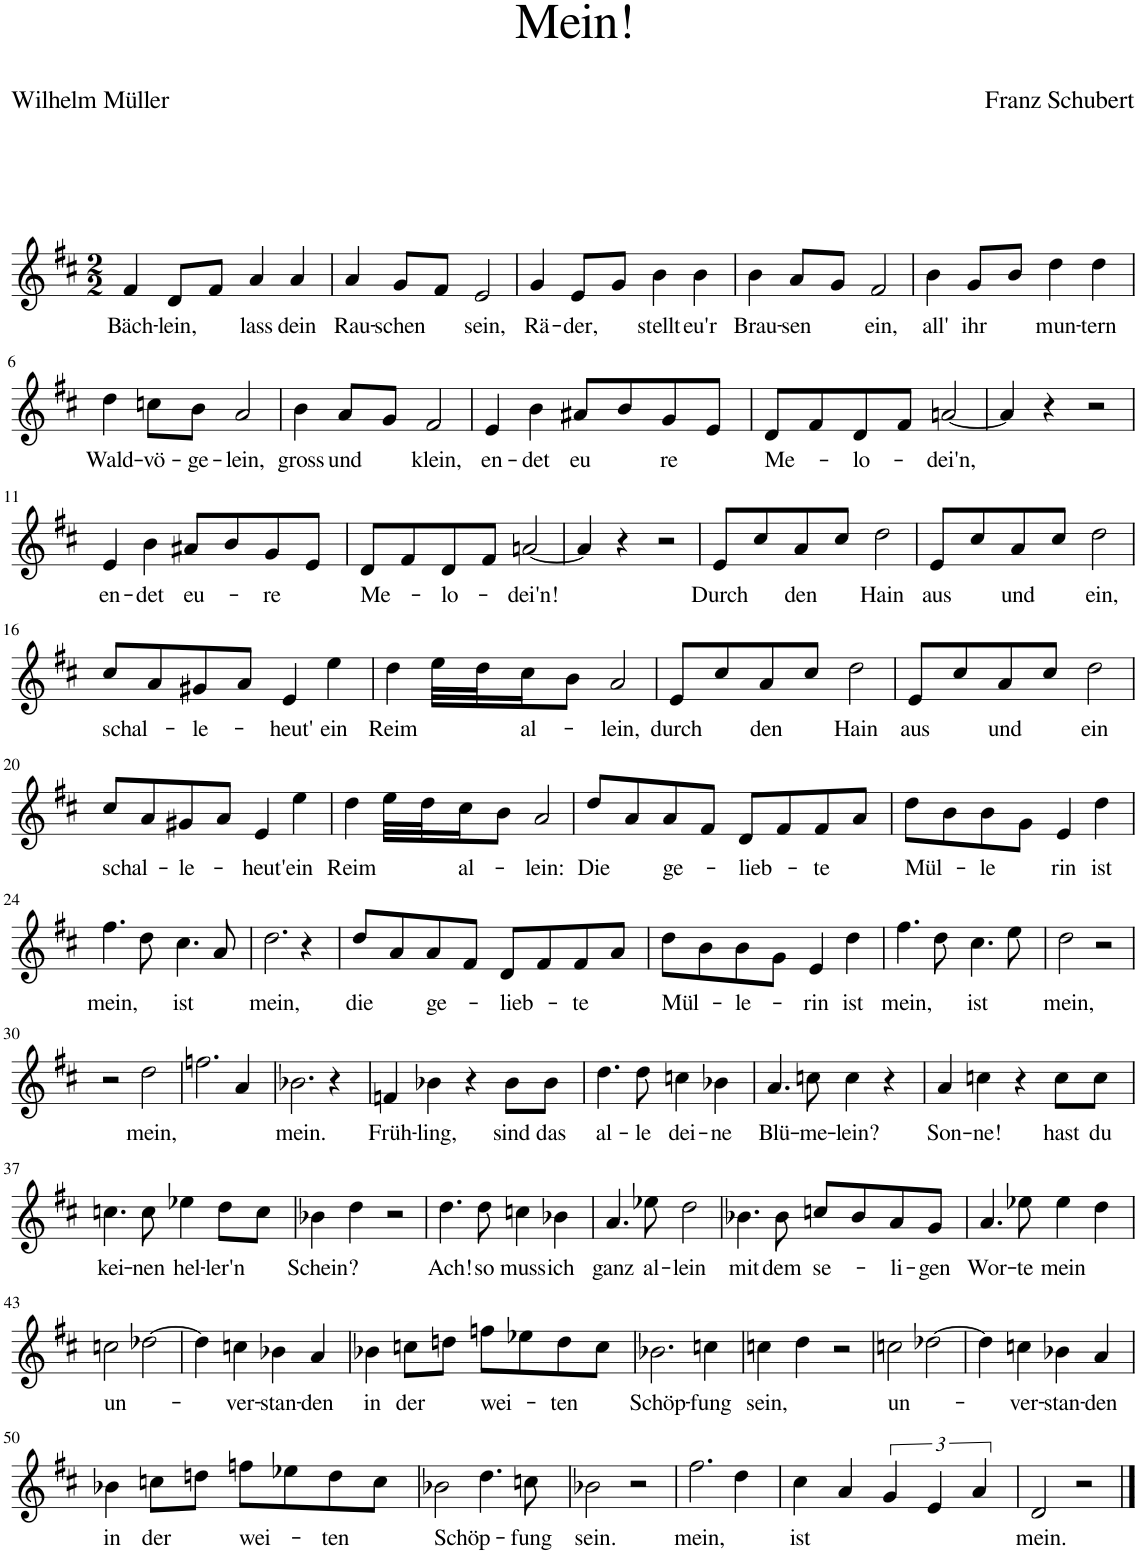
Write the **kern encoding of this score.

**kern	**text
*part1	*part1
*staff1	*staff1
*I"Piano	*
*I'Pno	*
*clefG2	*
*k[f#c#]	*
*M2/2	*
=1	=1
!	!LO:LY:b
4f#/	Bäch-
!	!LO:LY:b
8d/L	-lein,
8f#/J	.
!	!LO:LY:b
4a/	lass
!	!LO:LY:b
4a/	dein
=2	=2
!	!LO:LY:b
4a/	Rau-
!	!LO:LY:b
8g/L	-schen
8f#/J	.
!	!LO:LY:b
2e/	sein,
=3	=3
!	!LO:LY:b
4g/	Rä-
!	!LO:LY:b
8e/L	-der,
8g/J	.
!	!LO:LY:b
4b\	stellt
!	!LO:LY:b
4b\	eu'r
=4	=4
!	!LO:LY:b
4b\	Brau-
!	!LO:LY:b
8a/L	-sen
8g/J	.
!	!LO:LY:b
2f#/	ein,
=5	=5
!	!LO:LY:b
4b\	all'
!	!LO:LY:b
8g/L	ihr
8b/J	.
!	!LO:LY:b
4dd\	mun-
!	!LO:LY:b
4dd\	-tern
!!LO:LB:g=z
=6	=6
!	!LO:LY:b
4dd\	Wald-
!	!LO:LY:b
8ccn\L	-vö-
!	!LO:LY:b
8b\J	-ge-
!	!LO:LY:b
2a/	-lein,
=7	=7
!	!LO:LY:b
4b\	gross
!	!LO:LY:b
8a/L	und
8g/J	.
!	!LO:LY:b
2f#/	klein,
=8	=8
!	!LO:LY:b
4e/	en-
!	!LO:LY:b
4b\	-det
!	!LO:LY:b
8a#X/L	eu
8b/	.
!	!LO:LY:b
8g/	re
8e/J	.
=9	=9
!	!LO:LY:b
8d/L	Me-
8f#/	.
!	!LO:LY:b
8d/	-lo-
8f#/J	.
!	!LO:LY:b
[2an/	dei'n,
=10	=10
4a/]	.
4r	.
2r	.
!!LO:LB:g=z
=11	=11
!	!LO:LY:b
4e/	en-
!	!LO:LY:b
4b\	-det
!	!LO:LY:b
8a#X/L	eu-
8b/	.
!	!LO:LY:b
8g/	-re
8e/J	.
=12	=12
!	!LO:LY:b
8d/L	Me-
8f#/	.
!	!LO:LY:b
8d/	-lo-
8f#/J	.
!	!LO:LY:b
[2an/	-dei'n!
=13	=13
4a/]	.
4r	.
2r	.
=14	=14
!	!LO:LY:b
8e/L	Durch
8cc#/	.
!	!LO:LY:b
8a/	den
8cc#/J	.
!	!LO:LY:b
2dd\	Hain
=15	=15
!	!LO:LY:b
8e/L	aus
8cc#/	.
!	!LO:LY:b
8a/	und
8cc#/J	.
!	!LO:LY:b
2dd\	ein,
!!LO:LB:g=z
=16	=16
!	!LO:LY:b
8cc#/L	schal-
8a/	.
!	!LO:LY:b
8g#X/	-le-
8a/J	.
!	!LO:LY:b
4e/	-heut'
!	!LO:LY:b
4ee\	ein
=17	=17
!	!LO:LY:b
4dd\	Reim
32ee\LLL	.
32dd\J	.
!	!LO:LY:b
16cc#\J	al-
8b\J	.
!	!LO:LY:b
2a/	-lein,
=18	=18
!	!LO:LY:b
8e/L	durch
8cc#/	.
!	!LO:LY:b
8a/	den
8cc#/J	.
!	!LO:LY:b
2dd\	Hain
=19	=19
!	!LO:LY:b
8e/L	aus
8cc#/	.
!	!LO:LY:b
8a/	und
8cc#/J	.
!	!LO:LY:b
2dd\	ein
!!LO:LB:g=z
=20	=20
!	!LO:LY:b
8cc#/L	schal-
8a/	.
!	!LO:LY:b
8g#X/	-le-
8a/J	.
!	!LO:LY:b
4e/	-heut'
!	!LO:LY:b
4ee\	ein
=21	=21
!	!LO:LY:b
4dd\	Reim
32ee\LLL	.
32dd\J	.
!	!LO:LY:b
16cc#\J	al-
8b\J	.
!	!LO:LY:b
2a/	-lein:
=22	=22
!	!LO:LY:b
8dd/L	Die
8a/	.
!	!LO:LY:b
8a/	ge-
8f#/J	.
!	!LO:LY:b
8d/L	lieb-
8f#/	.
!	!LO:LY:b
8f#/	-te
8a/J	.
=23	=23
!	!LO:LY:b
8dd\L	Mül-
8b\	.
!	!LO:LY:b
8b\	-le
8g\J	.
!	!LO:LY:b
4e/	-rin
!	!LO:LY:b
4dd\	ist
!!LO:LB:g=z
=24	=24
!	!LO:LY:b
4.ff#\	mein,
8dd\	.
!	!LO:LY:b
4.cc#\	ist
8a/	.
=25	=25
!	!LO:LY:b
2.dd\	mein,
4r	.
=26	=26
!	!LO:LY:b
8dd/L	die
8a/	.
!	!LO:LY:b
8a/	ge-
8f#/J	.
!	!LO:LY:b
8d/L	-lieb-
8f#/	.
!	!LO:LY:b
8f#/	-te
8a/J	.
=27	=27
!	!LO:LY:b
8dd\L	Mül-
8b\	.
!	!LO:LY:b
8b\	-le-
8g\J	.
!	!LO:LY:b
4e/	-rin
!	!LO:LY:b
4dd\	ist
=28	=28
!	!LO:LY:b
4.ff#\	mein,
8dd\	.
!	!LO:LY:b
4.cc#\	ist
8ee\	.
=29	=29
!	!LO:LY:b
2dd\	mein,
2r	.
!!LO:LB:g=z
=30	=30
2r	.
!	!LO:LY:b
2dd\	mein,
=31	=31
2.ffn\	.
4a/	.
=32	=32
!	!LO:LY:b
2.b-X\	mein.
4r	.
=33	=33
!	!LO:LY:b
4fn/	Früh-
!	!LO:LY:b
4b-X\	-ling,
4r	.
!	!LO:LY:b
8b-\L	sind
!	!LO:LY:b
8b-\J	das
=34	=34
!	!LO:LY:b
4.dd\	al-
!	!LO:LY:b
8dd\	-le
!	!LO:LY:b
4ccn\	dei-
!	!LO:LY:b
4b-X\	-ne
=35	=35
!	!LO:LY:b
4.a/	Blü-
!	!LO:LY:b
8ccn\	-me-
!	!LO:LY:b
4cc\	-lein?
4r	.
=36	=36
!	!LO:LY:b
4a/	Son-
!	!LO:LY:b
4ccn\	-ne!
4r	.
!	!LO:LY:b
8cc\L	hast
!	!LO:LY:b
8cc\J	du
!!LO:LB:g=z
=37	=37
!	!LO:LY:b
4.ccn\	kei-
!	!LO:LY:b
8cc\	-nen
!	!LO:LY:b
4ee-X\	hel-
!	!LO:LY:b
8dd\L	-ler'n
8cc\J	.
=38	=38
!	!LO:LY:b
4b-X\	Schein?
4dd\	.
2r	.
=39	=39
!	!LO:LY:b
4.dd\	Ach!
!	!LO:LY:b
8dd\	so
!	!LO:LY:b
4ccn\	muss
!	!LO:LY:b
4b-X\	ich
=40	=40
!	!LO:LY:b
4.a/	ganz
!	!LO:LY:b
8ee-X\	al-
!	!LO:LY:b
2dd\	-lein
=41	=41
!	!LO:LY:b
4.b-X\	mit
!	!LO:LY:b
8b-\	dem
!	!LO:LY:b
8ccn/L	se-
8b-/	.
!	!LO:LY:b
8a/	-li-
!	!LO:LY:b
8g/J	-gen
=42	=42
!	!LO:LY:b
4.a/	Wor-
!	!LO:LY:b
8ee-X\	-te
!	!LO:LY:b
4ee-\	mein
4dd\	.
!!LO:LB:g=z
=43	=43
!	!LO:LY:b
2ccn\	un-
[2dd-X\	.
=44	=44
4dd-\]	.
!	!LO:LY:b
4ccn\	-ver-
!	!LO:LY:b
4b-X\	-stan-
!	!LO:LY:b
4a/	-den
=45	=45
!	!LO:LY:b
4b-X\	in
!	!LO:LY:b
8ccn\L	der
8ddn\J	.
!	!LO:LY:b
8ffn\L	wei-
8ee-X\	.
!	!LO:LY:b
8dd\	-ten
8cc\J	.
=46	=46
!	!LO:LY:b
2.b-X\	Schöp-
!	!LO:LY:b
4ccn\	-fung
=47	=47
!	!LO:LY:b
4ccn\	sein,
4dd\	.
2r	.
=48	=48
!	!LO:LY:b
2ccn\	un-
[2dd-X\	.
=49	=49
4dd-\]	.
!	!LO:LY:b
4ccn\	-ver-
!	!LO:LY:b
4b-X\	-stan-
!	!LO:LY:b
4a/	-den
!!LO:LB:g=z
=50	=50
!	!LO:LY:b
4b-X\	in
!	!LO:LY:b
8ccn\L	der
8ddn\J	.
!	!LO:LY:b
8ffn\L	wei-
8ee-X\	.
!	!LO:LY:b
8dd\	-ten
8cc\J	.
=51	=51
!	!LO:LY:b
2b-X\	Schöp-
4.dd\	.
!	!LO:LY:b
8ccn\	-fung
=52	=52
!	!LO:LY:b
2b-X\	sein.
2r	.
=53	=53
!	!LO:LY:b
2.ff#\	mein,
4dd\	.
=54	=54
!	!LO:LY:b
4cc#\	ist
4a/	.
6g/	.
6e/	.
6a/	.
=55	=55
!	!LO:LY:b
2d/	mein.
2r	.
==	==
*-	*-
